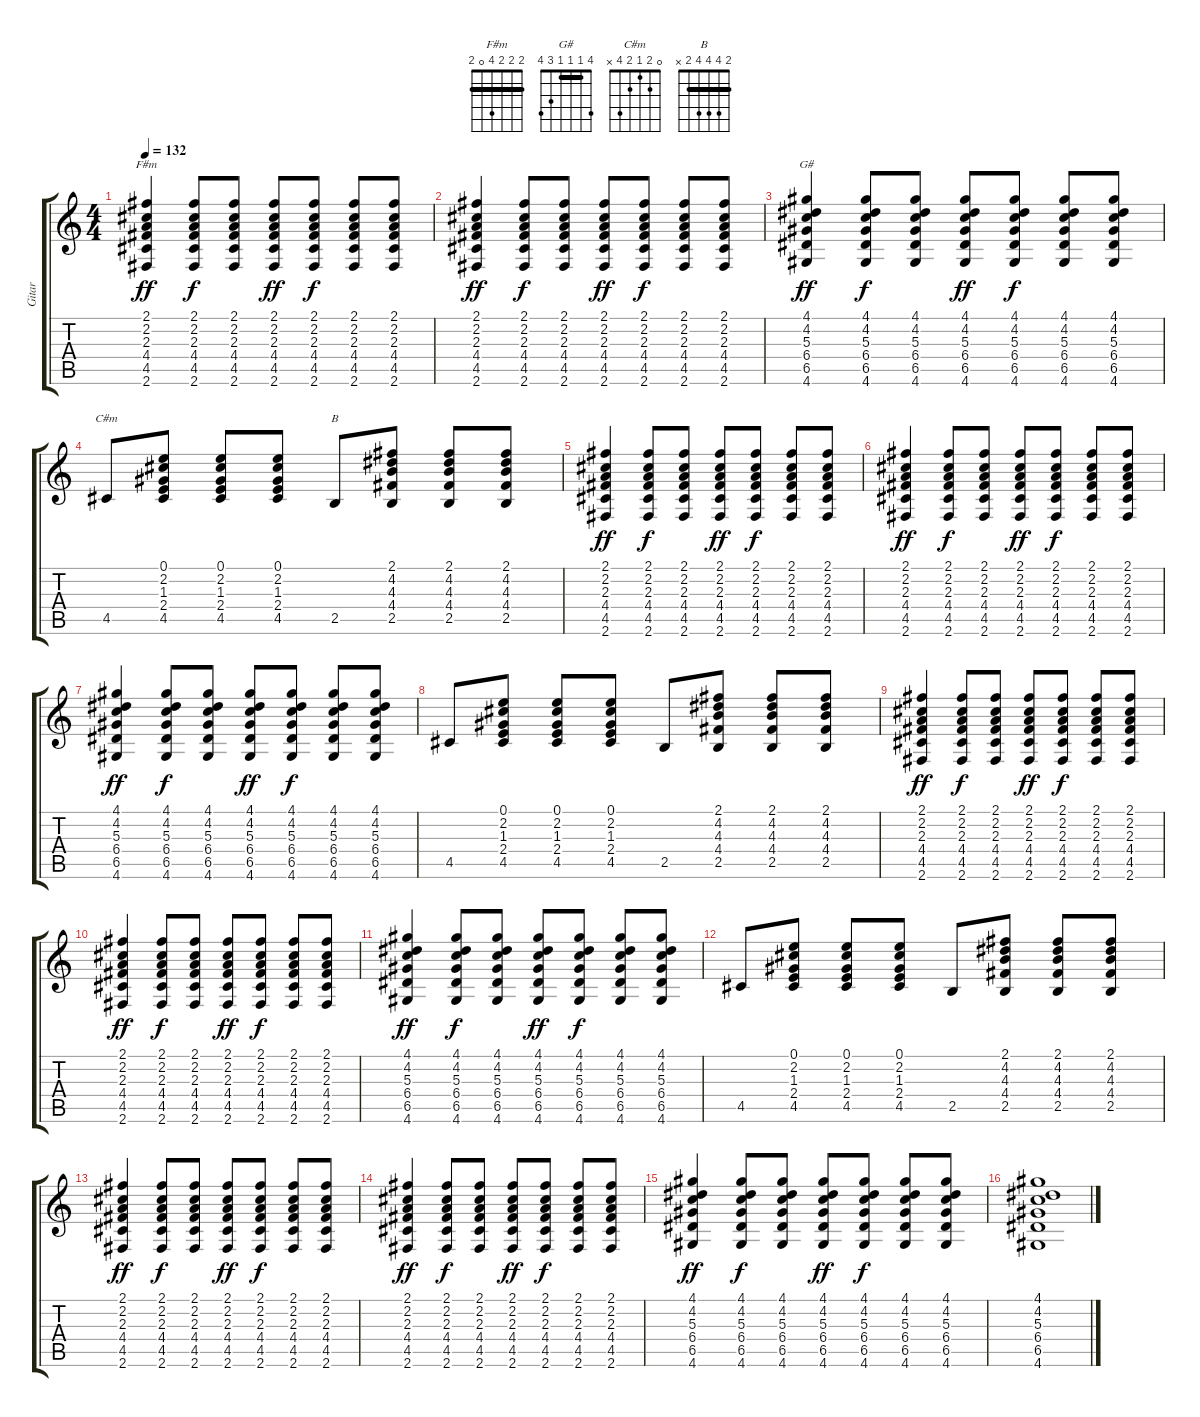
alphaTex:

\track ("Gitar" "Gitar") {instrument acousticguitarsteel}
\staff {score tabs}
\tuning (E4 B3 G3 D3 A2 E2) {hide}
\chord ("F#m" 2 2 2 4 0 2) {barre 2}
\chord ("G#" 4 1 1 1 3 4) {barre 1}
\chord ("C#m" 0 2 1 2 4 x)
\chord ("B" 2 4 4 4 2 x) {barre 2}
\ts (4 4)
\tempo 132
\clef g2
\ks c
(2.1 2.2 2.3 4.4 4.5 2.6).4{ch "F#m" dy ff} (2.1 2.2 2.3 4.4 4.5 2.6).8{dy f} (2.1 2.2 2.3 4.4 4.5 2.6).8 (2.1 2.2 2.3 4.4 4.5 2.6).8{dy ff} (2.1 2.2 2.3 4.4 4.5 2.6).8{dy f} (2.1 2.2 2.3 4.4 4.5 2.6).8 (2.1 2.2 2.3 4.4 4.5 2.6).8 |
(2.1 2.2 2.3 4.4 4.5 2.6).4{dy ff} (2.1 2.2 2.3 4.4 4.5 2.6).8{dy f} (2.1 2.2 2.3 4.4 4.5 2.6).8 (2.1 2.2 2.3 4.4 4.5 2.6).8{dy ff} (2.1 2.2 2.3 4.4 4.5 2.6).8{dy f} (2.1 2.2 2.3 4.4 4.5 2.6).8 (2.1 2.2 2.3 4.4 4.5 2.6).8 |
(4.1 4.2 5.3 6.4 6.5 4.6).4{ch "G#" dy ff} (4.1 4.2 5.3 6.4 6.5 4.6).8{dy f} (4.1 4.2 5.3 6.4 6.5 4.6).8 (4.1 4.2 5.3 6.4 6.5 4.6).8{dy ff} (4.1 4.2 5.3 6.4 6.5 4.6).8{dy f} (4.1 4.2 5.3 6.4 6.5 4.6).8 (4.1 4.2 5.3 6.4 6.5 4.6).8 |
4.5.8{ch "C#m"} (0.1 2.2 1.3 2.4 4.5).8 (0.1 2.2 1.3 2.4 4.5).8 (0.1 2.2 1.3 2.4 4.5).8 2.5.8{ch "B"} (2.1 4.2 4.3 4.4 2.5).8 (2.1 4.2 4.3 4.4 2.5).8 (2.1 4.2 4.3 4.4 2.5).8 |
(2.1 2.2 2.3 4.4 4.5 2.6).4{dy ff} (2.1 2.2 2.3 4.4 4.5 2.6).8{dy f} (2.1 2.2 2.3 4.4 4.5 2.6).8 (2.1 2.2 2.3 4.4 4.5 2.6).8{dy ff} (2.1 2.2 2.3 4.4 4.5 2.6).8{dy f} (2.1 2.2 2.3 4.4 4.5 2.6).8 (2.1 2.2 2.3 4.4 4.5 2.6).8 |
(2.1 2.2 2.3 4.4 4.5 2.6).4{dy ff} (2.1 2.2 2.3 4.4 4.5 2.6).8{dy f} (2.1 2.2 2.3 4.4 4.5 2.6).8 (2.1 2.2 2.3 4.4 4.5 2.6).8{dy ff} (2.1 2.2 2.3 4.4 4.5 2.6).8{dy f} (2.1 2.2 2.3 4.4 4.5 2.6).8 (2.1 2.2 2.3 4.4 4.5 2.6).8 |
(4.1 4.2 5.3 6.4 6.5 4.6).4{dy ff} (4.1 4.2 5.3 6.4 6.5 4.6).8{dy f} (4.1 4.2 5.3 6.4 6.5 4.6).8 (4.1 4.2 5.3 6.4 6.5 4.6).8{dy ff} (4.1 4.2 5.3 6.4 6.5 4.6).8{dy f} (4.1 4.2 5.3 6.4 6.5 4.6).8 (4.1 4.2 5.3 6.4 6.5 4.6).8 |
4.5.8 (0.1 2.2 1.3 2.4 4.5).8 (0.1 2.2 1.3 2.4 4.5).8 (0.1 2.2 1.3 2.4 4.5).8 2.5.8 (2.1 4.2 4.3 4.4 2.5).8 (2.1 4.2 4.3 4.4 2.5).8 (2.1 4.2 4.3 4.4 2.5).8 |
(2.1 2.2 2.3 4.4 4.5 2.6).4{dy ff} (2.1 2.2 2.3 4.4 4.5 2.6).8{dy f} (2.1 2.2 2.3 4.4 4.5 2.6).8 (2.1 2.2 2.3 4.4 4.5 2.6).8{dy ff} (2.1 2.2 2.3 4.4 4.5 2.6).8{dy f} (2.1 2.2 2.3 4.4 4.5 2.6).8 (2.1 2.2 2.3 4.4 4.5 2.6).8 |
(2.1 2.2 2.3 4.4 4.5 2.6).4{dy ff} (2.1 2.2 2.3 4.4 4.5 2.6).8{dy f} (2.1 2.2 2.3 4.4 4.5 2.6).8 (2.1 2.2 2.3 4.4 4.5 2.6).8{dy ff} (2.1 2.2 2.3 4.4 4.5 2.6).8{dy f} (2.1 2.2 2.3 4.4 4.5 2.6).8 (2.1 2.2 2.3 4.4 4.5 2.6).8 |
(4.1 4.2 5.3 6.4 6.5 4.6).4{dy ff} (4.1 4.2 5.3 6.4 6.5 4.6).8{dy f} (4.1 4.2 5.3 6.4 6.5 4.6).8 (4.1 4.2 5.3 6.4 6.5 4.6).8{dy ff} (4.1 4.2 5.3 6.4 6.5 4.6).8{dy f} (4.1 4.2 5.3 6.4 6.5 4.6).8 (4.1 4.2 5.3 6.4 6.5 4.6).8 |
4.5.8 (0.1 2.2 1.3 2.4 4.5).8 (0.1 2.2 1.3 2.4 4.5).8 (0.1 2.2 1.3 2.4 4.5).8 2.5.8 (2.1 4.2 4.3 4.4 2.5).8 (2.1 4.2 4.3 4.4 2.5).8 (2.1 4.2 4.3 4.4 2.5).8 |
(2.1 2.2 2.3 4.4 4.5 2.6).4{dy ff} (2.1 2.2 2.3 4.4 4.5 2.6).8{dy f} (2.1 2.2 2.3 4.4 4.5 2.6).8 (2.1 2.2 2.3 4.4 4.5 2.6).8{dy ff} (2.1 2.2 2.3 4.4 4.5 2.6).8{dy f} (2.1 2.2 2.3 4.4 4.5 2.6).8 (2.1 2.2 2.3 4.4 4.5 2.6).8 |
(2.1 2.2 2.3 4.4 4.5 2.6).4{dy ff} (2.1 2.2 2.3 4.4 4.5 2.6).8{dy f} (2.1 2.2 2.3 4.4 4.5 2.6).8 (2.1 2.2 2.3 4.4 4.5 2.6).8{dy ff} (2.1 2.2 2.3 4.4 4.5 2.6).8{dy f} (2.1 2.2 2.3 4.4 4.5 2.6).8 (2.1 2.2 2.3 4.4 4.5 2.6).8 |
(4.1 4.2 5.3 6.4 6.5 4.6).4{dy ff} (4.1 4.2 5.3 6.4 6.5 4.6).8{dy f} (4.1 4.2 5.3 6.4 6.5 4.6).8 (4.1 4.2 5.3 6.4 6.5 4.6).8{dy ff} (4.1 4.2 5.3 6.4 6.5 4.6).8{dy f} (4.1 4.2 5.3 6.4 6.5 4.6).8 (4.1 4.2 5.3 6.4 6.5 4.6).8 |
(4.1 4.2 5.3 6.4 6.5 4.6).1
